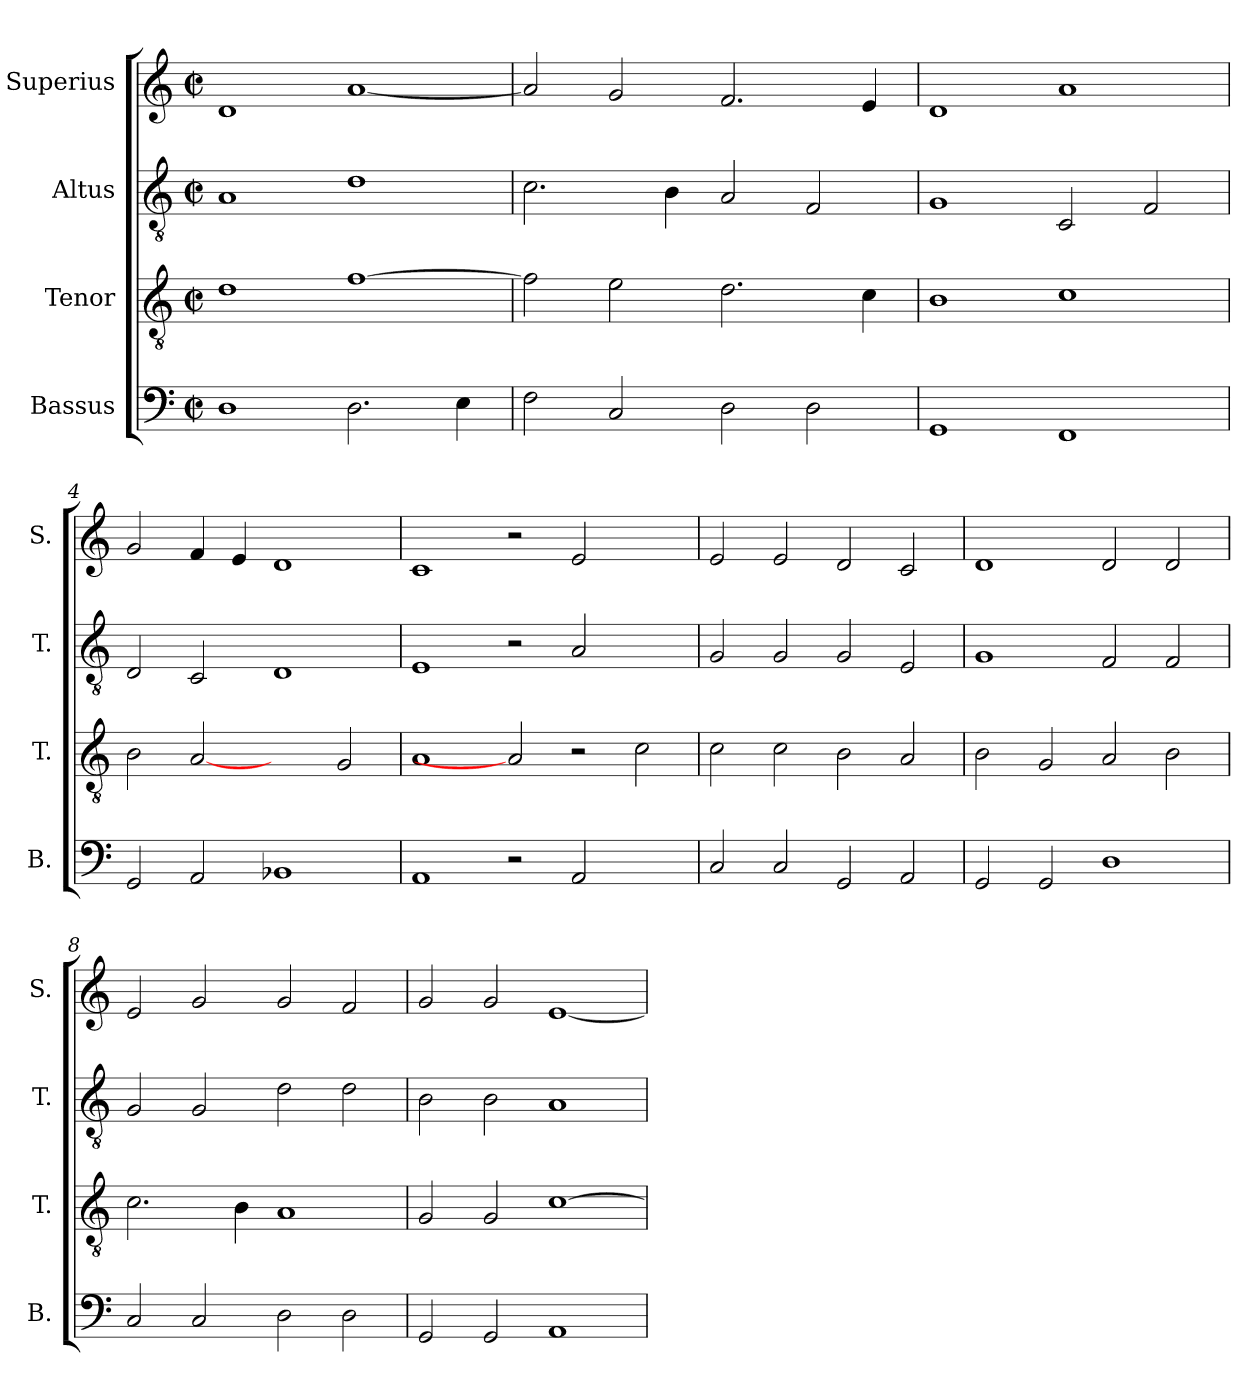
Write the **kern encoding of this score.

**kern	**kern	**kern	**kern
*part4	*part3	*part2	*part1
*staff4	*staff3	*staff2	*staff1
*I"Bassus	*I"Tenor	*I"Altus	*I"Superius
*I'B.	*I'T.	*I'T.	*I'S.
!!LO:PB:g=z
*clefF4	*clefGv2	*clefGv2	*clefG2
*	*ITrd7c12	*ITrd7c12	*
*k[]	*k[]	*k[]	*k[]
*C:	*C:	*C:	*C:
*M2/2	*M2/2	*M2/2	*M2/2
*met(c|)	*met(c|)	*met(c|)	*met(c|)
=1	=1	=1	=1
1Di	1Di	1AAi	1di
2.Di\	[>1Fi	1Di	[<1ai
4Ei\	.	.	.
=2	=2	=2	=2
2Fi\	2Fi\]	2.Ci\	2ai/]
2Ci/	2Ei\	.	2gi/
.	.	4BBi\	.
2Di\	2.Di\	2AAi/	2.fi/
2Di\	.	2FFi/	.
.	4Ci\	.	4ei/
=3	=3	=3	=3
1GGi	1BBi	1GGi	1di
1FFi	1Ci	2CCi/	1ai
.	.	2FFi/	.
=4	=4	=4	=4
2GGi/	2BBi\	2DDi/	2gi/
2AAi/	[2AAi	2CCi/	4fi/
.	.	.	4ei/
1BB-Xi	2ryy	1DDi	1di
.	2GGi/	.	.
!!LO:LB:g=z
=5	=5	=5	=5
1AAi	1AAi	1EEi	1ci
2r	2AAi]	2r	2r
2AAi/	2r	2AAi/	2ei/
2ryy	2Ci\	2ryy	2ryy
=6	=6	=6	=6
2Ci/	2Ci\	2GGi/	2ei/
2Ci/	2Ci\	2GGi/	2ei/
2GGi/	2BBi\	2GGi/	2di/
2AAi/	2AAi/	2EEi/	2ci/
=7	=7	=7	=7
2GGi/	2BBi\	1GGi	1di
2GGi/	2GGi/	.	.
1Di	2AAi/	2FFi/	2di/
.	2BBi\	2FFi/	2di/
=8	=8	=8	=8
2Ci/	2.Ci\	2GGi/	2ei/
2Ci/	.	2GGi/	2gi/
.	4BBi\	.	.
2Di\	1AAi	2Di\	2gi/
2Di\	.	2Di\	2fi/
=9	=9	=9	=9
2GGi/	2GGi/	2BBi\	2gi/
2GGi/	2GGi/	2BBi\	2gi/
1AAi	[<1Ci	1AAi	[<1ei
=	=	=	=
*-	*-	*-	*-
